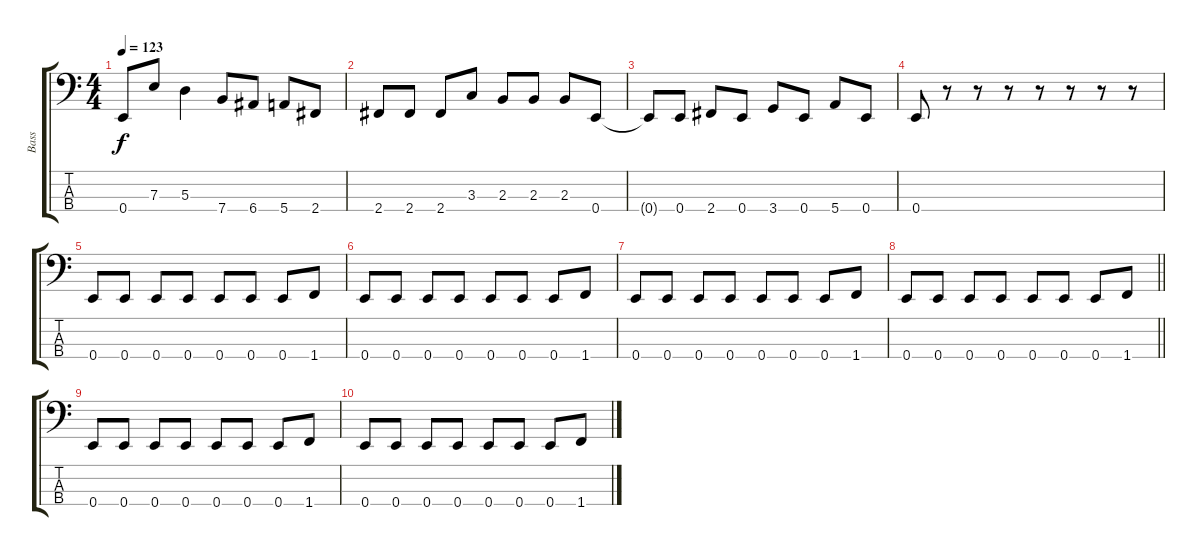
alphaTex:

\track ("Bass" "Bass") {instrument electricbassfinger}
\staff {score tabs}
\tuning (G2 D2 A1 E1) {hide}
\ts (4 4)
\tempo 123
\clef f4
\ks c
0.4{t}.8{dy f} 7.3.8 5.3.4 7.4.8 6.4.8 5.4.8 2.4.8 |
2.4.8 2.4.8 2.4.8 3.3.8 2.3.8 2.3.8 2.3.8 0.4.8 |
0.4{t}.8 0.4.8 2.4.8 0.4.8 3.4.8 0.4.8 5.4.8 0.4.8 |
0.4.8 r.8 r.8 r.8 r.8 r.8 r.8 r.8 |
0.4.8 0.4.8 0.4.8 0.4.8 0.4.8 0.4.8 0.4.8 1.4.8 |
0.4.8 0.4.8 0.4.8 0.4.8 0.4.8 0.4.8 0.4.8 1.4.8 |
0.4.8 0.4.8 0.4.8 0.4.8 0.4.8 0.4.8 0.4.8 1.4.8 |
\barLineRight lightlight
0.4.8 0.4.8 0.4.8 0.4.8 0.4.8 0.4.8 0.4.8 1.4.8 |
0.4.8 0.4.8 0.4.8 0.4.8 0.4.8 0.4.8 0.4.8 1.4.8 |
0.4.8 0.4.8 0.4.8 0.4.8 0.4.8 0.4.8 0.4.8 1.4.8
